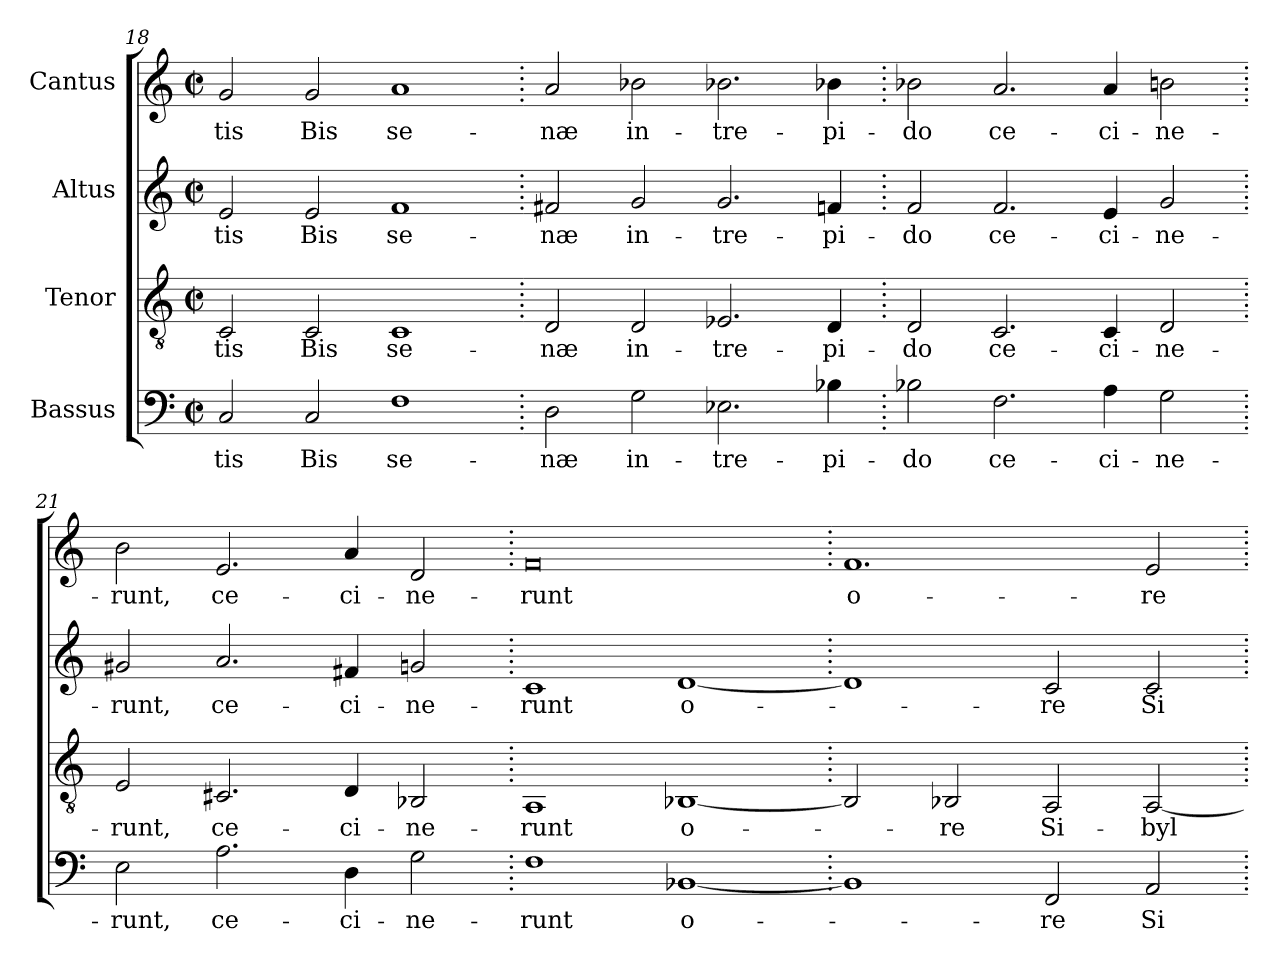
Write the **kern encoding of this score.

**kern	**text	**kern	**text	**kern	**text	**kern	**text
*part4	*part4	*part3	*part3	*part2	*part2	*part1	*part1
*staff4	*staff4	*staff3	*staff3	*staff2	*staff2	*staff1	*staff1
*I"Bassus	*	*I"Tenor	*	*I"Altus	*	*I"Cantus	*
!!LO:LB:g=z
*clefF4	*	*clefGv2	*	*clefG2	*	*clefG2	*
*k[]	*	*k[]	*	*k[]	*	*k[]	*
*C:	*	*C:	*	*C:	*	*C:	*
*M2/2	*	*M2/2	*	*M2/2	*	*M2/2	*
*met(c|)	*	*met(c|)	*	*met(c|)	*	*met(c|)	*
=18	=18	=18	=18	=18	=18	=18	=18
!	!LO:LY:b:color=#000000	!	!	!	!	!	!
!	!	!	!LO:LY:b:color=#000000	!	!	!	!
!	!	!	!	!	!LO:LY:b:color=#000000	!	!
!	!	!	!	!	!	!	!LO:LY:b:color=#000000
2Ci/	-tis	2Ci/	-tis	2ei/	-tis	2gi/	-tis
!	!LO:LY:b:color=#000000	!	!	!	!	!	!
!	!	!	!LO:LY:b:color=#000000	!	!	!	!
!	!	!	!	!	!LO:LY:b:color=#000000	!	!
!	!	!	!	!	!	!	!LO:LY:b:color=#000000
2Ci/	Bis	2Ci/	Bis	2ei/	Bis	2gi/	Bis
!	!LO:LY:b:color=#000000	!	!	!	!	!	!
!	!	!	!LO:LY:b:color=#000000	!	!	!	!
!	!	!	!	!	!LO:LY:b:color=#000000	!	!
!	!	!	!	!	!	!	!LO:LY:b:color=#000000
1Fi	se-	1Ci	se-	1fi	se-	1ai	se-
=19.	=19.	=19.	=19.	=19.	=19.	=19.	=19.
!	!LO:LY:b:color=#000000	!	!	!	!	!	!
!	!	!	!LO:LY:b:color=#000000	!	!	!	!
!	!	!	!	!	!LO:LY:b:color=#000000	!	!
!	!	!	!	!	!	!	!LO:LY:b:color=#000000
2Di\	-næ	2Di/	-næ	2f#Xi/	-næ	2ai/	-næ
!	!LO:LY:b:color=#000000	!	!	!	!	!	!
!	!	!	!LO:LY:b:color=#000000	!	!	!	!
!	!	!	!	!	!LO:LY:b:color=#000000	!	!
!	!	!	!	!	!	!	!LO:LY:b:color=#000000
2Gi\	in-	2Di/	in-	2gi/	in-	2b-Xi\	in-
!	!LO:LY:b:color=#000000	!	!	!	!	!	!
!	!	!	!LO:LY:b:color=#000000	!	!	!	!
!	!	!	!	!	!LO:LY:b:color=#000000	!	!
!	!	!	!	!	!	!	!LO:LY:b:color=#000000
2.E-Xi\	-tre-	2.E-Xi/	-tre-	2.gi/	-tre-	2.b-Xi\	-tre-
!	!LO:LY:b:color=#000000	!	!	!	!	!	!
!	!	!	!LO:LY:b:color=#000000	!	!	!	!
!	!	!	!	!	!LO:LY:b:color=#000000	!	!
!	!	!	!	!	!	!	!LO:LY:b:color=#000000
4B-Xi\	-pi-	4Di/	-pi-	4fni/	-pi-	4b-Xi\	-pi-
=20.	=20.	=20.	=20.	=20.	=20.	=20.	=20.
!	!LO:LY:b:color=#000000	!	!	!	!	!	!
!	!	!	!LO:LY:b:color=#000000	!	!	!	!
!	!	!	!	!	!LO:LY:b:color=#000000	!	!
!	!	!	!	!	!	!	!LO:LY:b:color=#000000
2B-Xi\	-do	2Di/	-do	2fi/	-do	2b-Xi\	-do
!	!LO:LY:b:color=#000000	!	!	!	!	!	!
!	!	!	!LO:LY:b:color=#000000	!	!	!	!
!	!	!	!	!	!LO:LY:b:color=#000000	!	!
!	!	!	!	!	!	!	!LO:LY:b:color=#000000
2.Fi\	ce-	2.Ci/	ce-	2.fi/	ce-	2.ai/	ce-
!	!LO:LY:b:color=#000000	!	!	!	!	!	!
!	!	!	!LO:LY:b:color=#000000	!	!	!	!
!	!	!	!	!	!LO:LY:b:color=#000000	!	!
!	!	!	!	!	!	!	!LO:LY:b:color=#000000
4Ai\	-ci-	4Ci/	-ci-	4ei/	-ci-	4ai/	-ci-
!	!LO:LY:b:color=#000000	!	!	!	!	!	!
!	!	!	!LO:LY:b:color=#000000	!	!	!	!
!	!	!	!	!	!LO:LY:b:color=#000000	!	!
!	!	!	!	!	!	!	!LO:LY:b:color=#000000
2Gi\	-ne-	2Di/	-ne-	2gi/	-ne-	2bni\	-ne-
!!LO:LB:g=z
=21.	=21.	=21.	=21.	=21.	=21.	=21.	=21.
!	!LO:LY:b:color=#000000	!	!	!	!	!	!
!	!	!	!LO:LY:b:color=#000000	!	!	!	!
!	!	!	!	!	!LO:LY:b:color=#000000	!	!
!	!	!	!	!	!	!	!LO:LY:b:color=#000000
2Ei\	-runt,	2Ei/	-runt,	2g#Xi/	-runt,	2bi\	-runt,
!	!LO:LY:b:color=#000000	!	!	!	!	!	!
!	!	!	!LO:LY:b:color=#000000	!	!	!	!
!	!	!	!	!	!LO:LY:b:color=#000000	!	!
!	!	!	!	!	!	!	!LO:LY:b:color=#000000
2.Ai\	ce-	2.C#Xi/	ce-	2.ai/	ce-	2.ei/	ce-
!	!LO:LY:b:color=#000000	!	!	!	!	!	!
!	!	!	!LO:LY:b:color=#000000	!	!	!	!
!	!	!	!	!	!LO:LY:b:color=#000000	!	!
!	!	!	!	!	!	!	!LO:LY:b:color=#000000
4Di\	-ci-	4Di/	-ci-	4f#Xi/	-ci-	4ai/	-ci-
!	!LO:LY:b:color=#000000	!	!	!	!	!	!
!	!	!	!LO:LY:b:color=#000000	!	!	!	!
!	!	!	!	!	!LO:LY:b:color=#000000	!	!
!	!	!	!	!	!	!	!LO:LY:b:color=#000000
2Gi\	-ne-	2BB-Xi/	-ne-	2gni/	-ne-	2di/	-ne-
=22.	=22.	=22.	=22.	=22.	=22.	=22.	=22.
!	!LO:LY:b:color=#000000	!	!	!	!	!	!
!	!	!	!LO:LY:b:color=#000000	!	!	!	!
!	!	!	!	!	!LO:LY:b:color=#000000	!	!
!	!	!	!	!	!	!	!LO:LY:b:color=#000000
1Fi	-runt	1AAi	-runt	1ci	-runt	0fi	-runt
!	!LO:LY:b:color=#000000	!	!	!	!	!	!
!	!	!	!LO:LY:b:color=#000000	!	!	!	!
!	!	!	!	!	!LO:LY:b:color=#000000	!	!
[<1BB-Xi	o-	[<1BB-Xi	o-	[<1di	o-	.	.
=23.	=23.	=23.	=23.	=23.	=23.	=23.	=23.
!	!	!	!	!	!	!	!LO:LY:b:color=#000000
1BB-i]	.	2BB-i/]	.	1di]	.	1.fi	o-
!	!	!	!LO:LY:b:color=#000000	!	!	!	!
.	.	2BB-Xi/	-re	.	.	.	.
!	!LO:LY:b:color=#000000	!	!	!	!	!	!
!	!	!	!LO:LY:b:color=#000000	!	!	!	!
!	!	!	!	!	!LO:LY:b:color=#000000	!	!
2FFi/	-re	2AAi/	Si-	2ci/	-re	.	.
!	!LO:LY:b:color=#000000	!	!	!	!	!	!
!	!	!	!LO:LY:b:color=#000000	!	!	!	!
!	!	!	!	!	!LO:LY:b:color=#000000	!	!
!	!	!	!	!	!	!	!LO:LY:b:color=#000000
2AAi/	Si-	[<2AAi/	-byl-	2ci/	Si-	2ei/	-re
=.	=.	=.	=.	=.	=.	=.	=.
*-	*-	*-	*-	*-	*-	*-	*-
